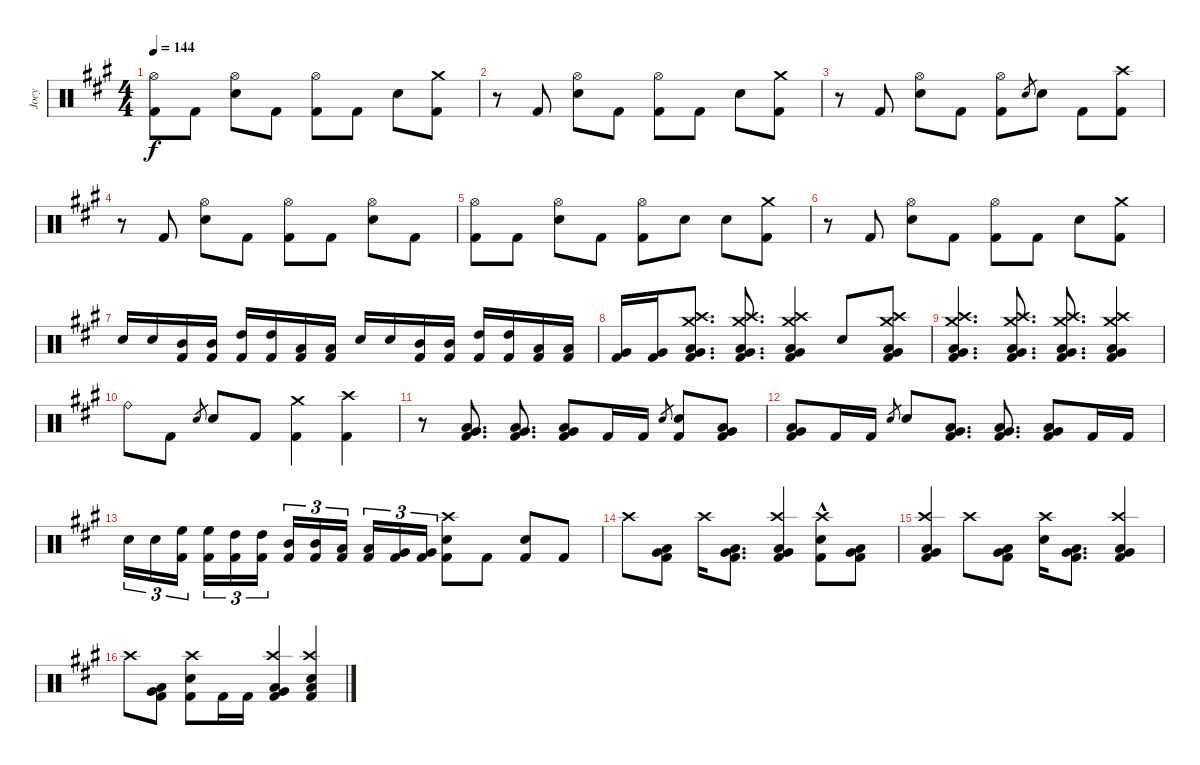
\track ("Joey" "Joey") {instrument percussion}
\staff {score}
\articulation defaults
\ts (4 4)
\tempo 144
\clef neutral
\ks a
("Hi-Hat (open)" "Kick (hit) 2").8{dy f} "Kick (hit) 2".8 ("Hi-Hat (open)" "Snare (hit) 2").8 "Kick (hit) 2".8 ("Hi-Hat (open)" "Kick (hit) 2").8 "Kick (hit) 2".8 "Snare (hit) 2".8 ("Crash medium (hit)" "Kick (hit) 2").8 |
r.8 "Kick (hit) 2".8 ("Hi-Hat (open)" "Snare (hit) 2").8 "Kick (hit) 2".8 ("Hi-Hat (open)" "Kick (hit) 2").8 "Kick (hit) 2".8 "Snare (hit) 2".8 ("Crash medium (hit)" "Kick (hit) 2").8 |
r.8 "Kick (hit) 2".8 ("Hi-Hat (open)" "Snare (hit) 2").8 "Kick (hit) 2".8 ("Hi-Hat (open)" "Kick (hit) 2").8 "Snare (hit)".8{gr} "Snare (hit) 2".8 "Kick (hit) 2".8 ("Crash high (hit)" "Kick (hit) 2").8 |
r.8 "Kick (hit) 2".8 ("Hi-Hat (open)" "Snare (hit) 2").8 "Kick (hit) 2".8 ("Hi-Hat (open)" "Kick (hit) 2").8 "Kick (hit) 2".8 ("Hi-Hat (open)" "Snare (hit) 2").8 "Kick (hit) 2".8 |
("Hi-Hat (open)" "Kick (hit) 2").8 "Kick (hit) 2".8 ("Hi-Hat (open)" "Snare (hit) 2").8 "Kick (hit) 2".8 ("Hi-Hat (open)" "Kick (hit) 2").8 "Snare (hit) 2".8 "Snare (hit) 2".8 ("Crash medium (hit)" "Kick (hit) 2").8 |
r.8 "Kick (hit) 2".8 ("Hi-Hat (open)" "Snare (hit) 2").8 "Kick (hit) 2".8 ("Hi-Hat (open)" "Kick (hit) 2").8 "Kick (hit) 2".8 "Snare (hit) 2".8 ("Crash medium (hit)" "Kick (hit) 2").8 |
"Snare (hit) 2".16 "Snare (hit) 2".16 ("Mid Tom (hit)" "Kick (hit) 2").16 ("Mid Tom (hit)" "Kick (hit) 2").16 ("High Tom (hit)" "Kick (hit) 2").16 ("High Tom (hit)" "Kick (hit) 2").16 ("Low Tom (hit)" "Kick (hit) 2").16 ("Low Tom (hit)" "Kick (hit) 2").16 "Snare (hit) 2".16 "Snare (hit) 2".16 ("Mid Tom (hit)" "Kick (hit) 2").16 ("Mid Tom (hit)" "Kick (hit) 2").16 ("High Tom (hit)" "Kick (hit) 2").16 ("High Tom (hit)" "Kick (hit) 2").16 ("Low Tom (hit)" "Kick (hit) 2").16 ("Low Tom (hit)" "Kick (hit) 2").16 |
("Very Low Tom (hit)" "Kick (hit) 2").16 ("Very Low Tom (hit)" "Kick (hit) 2").16 ("Crash high (hit)" "Crash medium (hit)" "Low Tom (hit)" "Very Low Tom (hit)" "Kick (hit) 2").8{d} ("Crash high (hit)" "Crash medium (hit)" "Low Tom (hit)" "Very Low Tom (hit)" "Kick (hit) 2").8{d} ("Crash high (hit)" "Crash medium (hit)" "Low Tom (hit)" "Very Low Tom (hit)" "Kick (hit) 2").4 "Snare (hit) 2".8 ("Crash high (hit)" "Crash medium (hit)" "Low Tom (hit)" "Very Low Tom (hit)" "Kick (hit) 2").8 |
("Crash high (hit)" "Crash medium (hit)" "Low Tom (hit)" "Very Low Tom (hit)" "Kick (hit) 2").4{d} ("Crash high (hit)" "Crash medium (hit)" "Low Tom (hit)" "Very Low Tom (hit)" "Kick (hit) 2").8{d} ("Crash high (hit)" "Crash medium (hit)" "Low Tom (hit)" "Very Low Tom (hit)" "Kick (hit) 2").8{d} ("Crash high (hit)" "Crash medium (hit)" "Low Tom (hit)" "Very Low Tom (hit)" "Kick (hit) 2").4 |
"Ride (bell)".8 "Kick (hit) 2".8 "Snare (hit)".8{gr} "Snare (hit) 2".8 "Kick (hit) 2".8 ("Crash medium (hit)" "Kick (hit) 2").4 ("Crash high (hit)" "Kick (hit) 2").4 |
r.8 ("Low Tom (hit)" "Very Low Tom (hit)" "Kick (hit) 2").8{d} ("Low Tom (hit)" "Very Low Tom (hit)" "Kick (hit) 2").8{d} ("Low Tom (hit)" "Very Low Tom (hit)" "Kick (hit) 2").8 "Kick (hit) 2".16 "Kick (hit) 2".16 "Snare (hit)".8{gr} ("Snare (hit) 2" "Kick (hit) 2").8 ("Low Tom (hit)" "Very Low Tom (hit)" "Kick (hit) 2").8 |
("Low Tom (hit)" "Very Low Tom (hit)" "Kick (hit) 2").8 "Kick (hit) 2".16 "Kick (hit) 2".16 "Snare (hit)".8{gr} "Snare (hit) 2".8 ("Low Tom (hit)" "Very Low Tom (hit)" "Kick (hit) 2").8{d} ("Low Tom (hit)" "Very Low Tom (hit)" "Kick (hit) 2").8{d} ("Low Tom (hit)" "Very Low Tom (hit)" "Kick (hit) 2").8 "Kick (hit) 2".16 "Kick (hit) 2".16 |
"Snare (hit) 2".16{tu (3 2)} "Snare (hit) 2".16{tu (3 2)} ("High Floor Tom (hit)" "Kick (hit) 2").16{tu (3 2)} ("High Floor Tom (hit)" "Kick (hit) 2").16{tu (3 2)} ("High Tom (hit)" "Kick (hit) 2").16{tu (3 2)} ("High Tom (hit)" "Kick (hit) 2").16{tu (3 2)} ("Mid Tom (hit)" "Kick (hit) 2").16{tu (3 2)} ("Mid Tom (hit)" "Kick (hit) 2").16{tu (3 2)} ("Low Tom (hit)" "Kick (hit) 2").16{tu (3 2)} ("Low Tom (hit)" "Kick (hit) 2").16{tu (3 2)} ("Very Low Tom (hit)" "Kick (hit) 2").16{tu (3 2)} ("Very Low Tom (hit)" "Kick (hit) 2").16{tu (3 2)} ("Crash high (hit)" "Snare (hit) 2" "Kick (hit) 2").8 "Kick (hit) 2".8 ("Snare (hit) 2" "Kick (hit) 2").8 "Kick (hit) 2".8 |
"Crash high (hit)".8 ("Low Tom (hit)" "Very Low Tom (hit)" "Kick (hit) 2").8 "Crash high (hit)".16 ("Low Tom (hit)" "Very Low Tom (hit)" "Kick (hit) 2").8{d} ("Crash high (hit)" "Low Tom (hit)" "Very Low Tom (hit)" "Kick (hit) 2").4 ("Crash high (hit)" "Snare (hit) 2"{hac} "Kick (hit) 2").8 ("Low Tom (hit)" "Very Low Tom (hit)" "Kick (hit) 2").8 |
("Crash high (hit)" "Low Tom (hit)" "Very Low Tom (hit)" "Kick (hit) 2").4 "Crash high (hit)".8 ("Low Tom (hit)" "Very Low Tom (hit)" "Kick (hit) 2").8 ("Crash high (hit)" "Snare (hit) 2").16 ("Low Tom (hit)" "Very Low Tom (hit)" "Kick (hit) 2").8{d} ("Crash high (hit)" "Low Tom (hit)" "Very Low Tom (hit)" "Kick (hit) 2").4 |
"Crash high (hit)".8 ("Low Tom (hit)" "Very Low Tom (hit)" "Kick (hit) 2").8 ("Crash high (hit)" "Snare (hit) 2" "Kick (hit) 2").8 "Kick (hit) 2".16 "Kick (hit) 2".16 ("Crash high (hit)" "Low Tom (hit)" "Very Low Tom (hit)" "Kick (hit) 2").4 ("Crash high (hit)" "Low Tom (hit)" "Snare (hit) 2" "Kick (hit) 2").4
